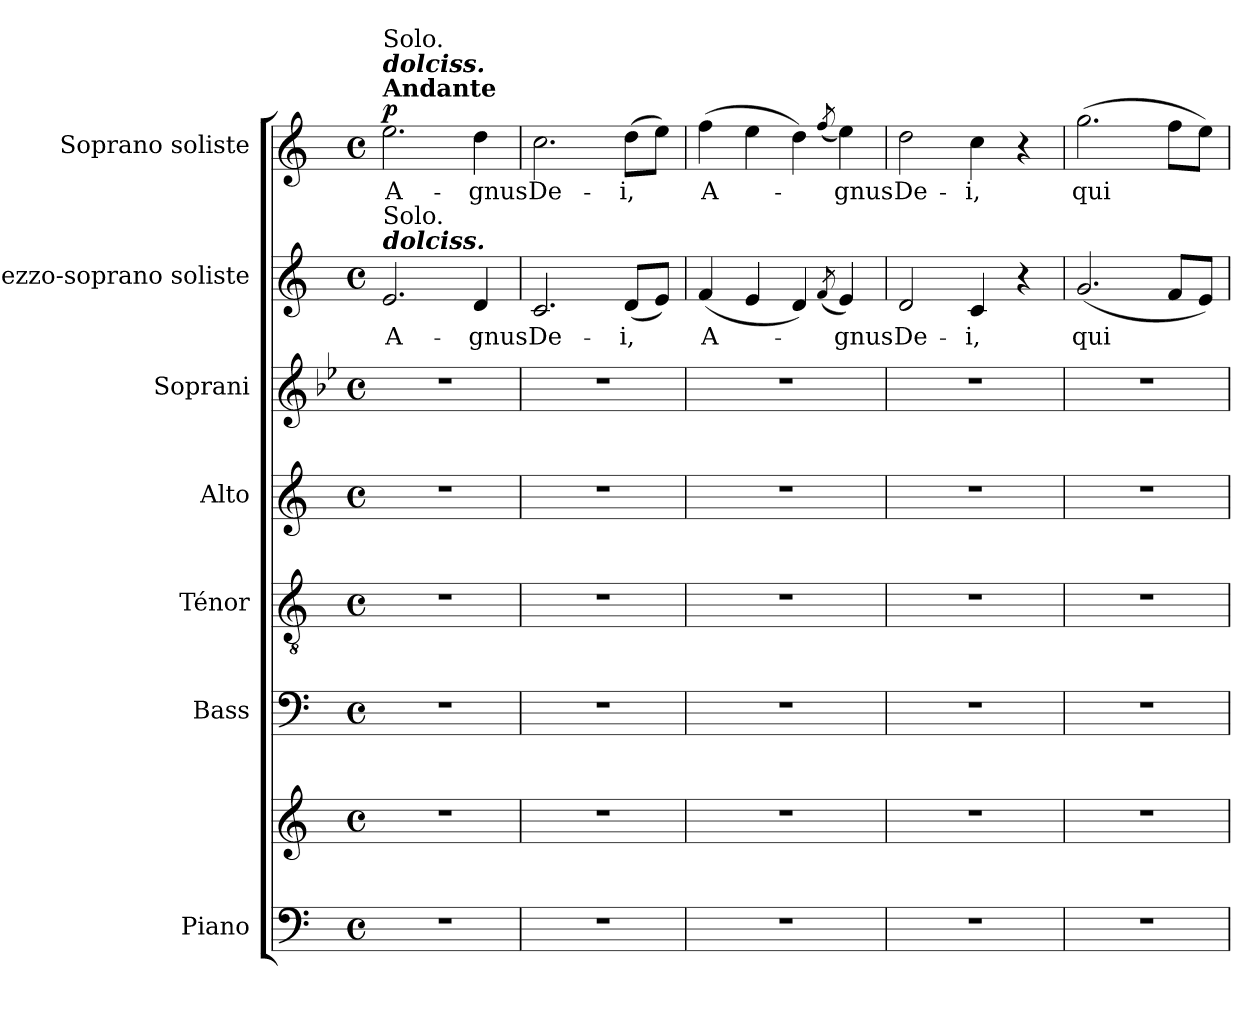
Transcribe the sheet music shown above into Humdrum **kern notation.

**kern	**kern	**kern	**kern	**kern	**kern	**kern	**text	**kern	**text	**dynam
*part7	*part7	*part6	*part5	*part4	*part3	*part2	*part2	*part1	*part1	*part1
*staff8	*staff7	*staff6	*staff5	*staff4	*staff3	*staff2	*staff2	*staff1	*staff1	*staff1
*I"Piano	*	*I"Bass	*I"Ténor	*I"Alto	*I"Soprani	*I"Mezzo-soprano soliste	*	*I"Soprano soliste	*	*
*I'Pno.	*	*I'B.	*I'T.	*I'A.	*I'S.	*	*	*	*	*
*clefF4	*clefG2	*clefF4	*clefGv2	*clefG2	*clefG2	*clefG2	*	*clefG2	*	*
*	*	*	*	*	*ITrd8c14	*	*	*	*	*
*k[]	*k[]	*k[]	*k[]	*k[]	*k[b-e-]	*k[]	*	*k[]	*	*
*M4/4	*M4/4	*M4/4	*M4/4	*M4/4	*M4/4	*M4/4	*	*M4/4	*	*
*met(c)	*met(c)	*met(c)	*met(c)	*met(c)	*met(c)	*met(c)	*	*met(c)	*	*
*MM84	*MM84	*MM84	*MM84	*MM84	*MM84	*MM84	*	*MM84	*	*
=1	=1	=1	=1	=1	=1	=1	=1	=1	=1	=1
!	!	!	!	!	!	!	!	!LO:TX:a:B:t=Andante	!	!
!	!	!	!	!	!	!	!	!LO:TX:a:Bi:t=dolciss.	!	!
!	!	!	!	!	!	!	!	!LO:TX:a:t=Solo.	!	!
!	!	!	!	!	!	!LO:TX:a:Bi:t=dolciss.	!	!	!	!
!	!	!	!	!	!	!LO:TX:a:t=Solo.	!	!	!	!
!	!	!	!	!	!	!	!	!	!	!LO:DY:a
1r	1r	1r	1r	1r	1r	2.e/	A-	2.ee\	A-	p
.	.	.	.	.	.	4d/	-gnus	4dd\	-gnus	.
=2	=2	=2	=2	=2	=2	=2	=2	=2	=2	=2
1r	1r	1r	1r	1r	1r	2.c/	De-	2.cc\	De-	.
.	.	.	.	.	.	(8d/L	-i,	(8dd\L	-i,	.
.	.	.	.	.	.	8e/J)	.	8ee\J)	.	.
=3	=3	=3	=3	=3	=3	=3	=3	=3	=3	=3
1r	1r	1r	1r	1r	1r	(4f/	A-	(4ff\	A-	.
.	.	.	.	.	.	4e/	.	4ee\	.	.
.	.	.	.	.	.	4d/)	.	4dd\)	.	.
.	.	.	.	.	.	(8qf/	.	(8qff/	.	.
.	.	.	.	.	.	4e/)	-gnus	4ee\)	-gnus	.
=4	=4	=4	=4	=4	=4	=4	=4	=4	=4	=4
1r	1r	1r	1r	1r	1r	2d/	De-	2dd\	De-	.
.	.	.	.	.	.	4c/	-i,	4cc\	-i,	.
.	.	.	.	.	.	4r	.	4r	.	.
=5	=5	=5	=5	=5	=5	=5	=5	=5	=5	=5
1r	1r	1r	1r	1r	1r	(2.g/	qui	(2.gg\	qui	.
.	.	.	.	.	.	8f/L	.	8ff\L	.	.
.	.	.	.	.	.	8e/J)	.	8ee\J)	.	.
=	=	=	=	=	=	=	=	=	=	=
*-	*-	*-	*-	*-	*-	*-	*-	*-	*-	*-
